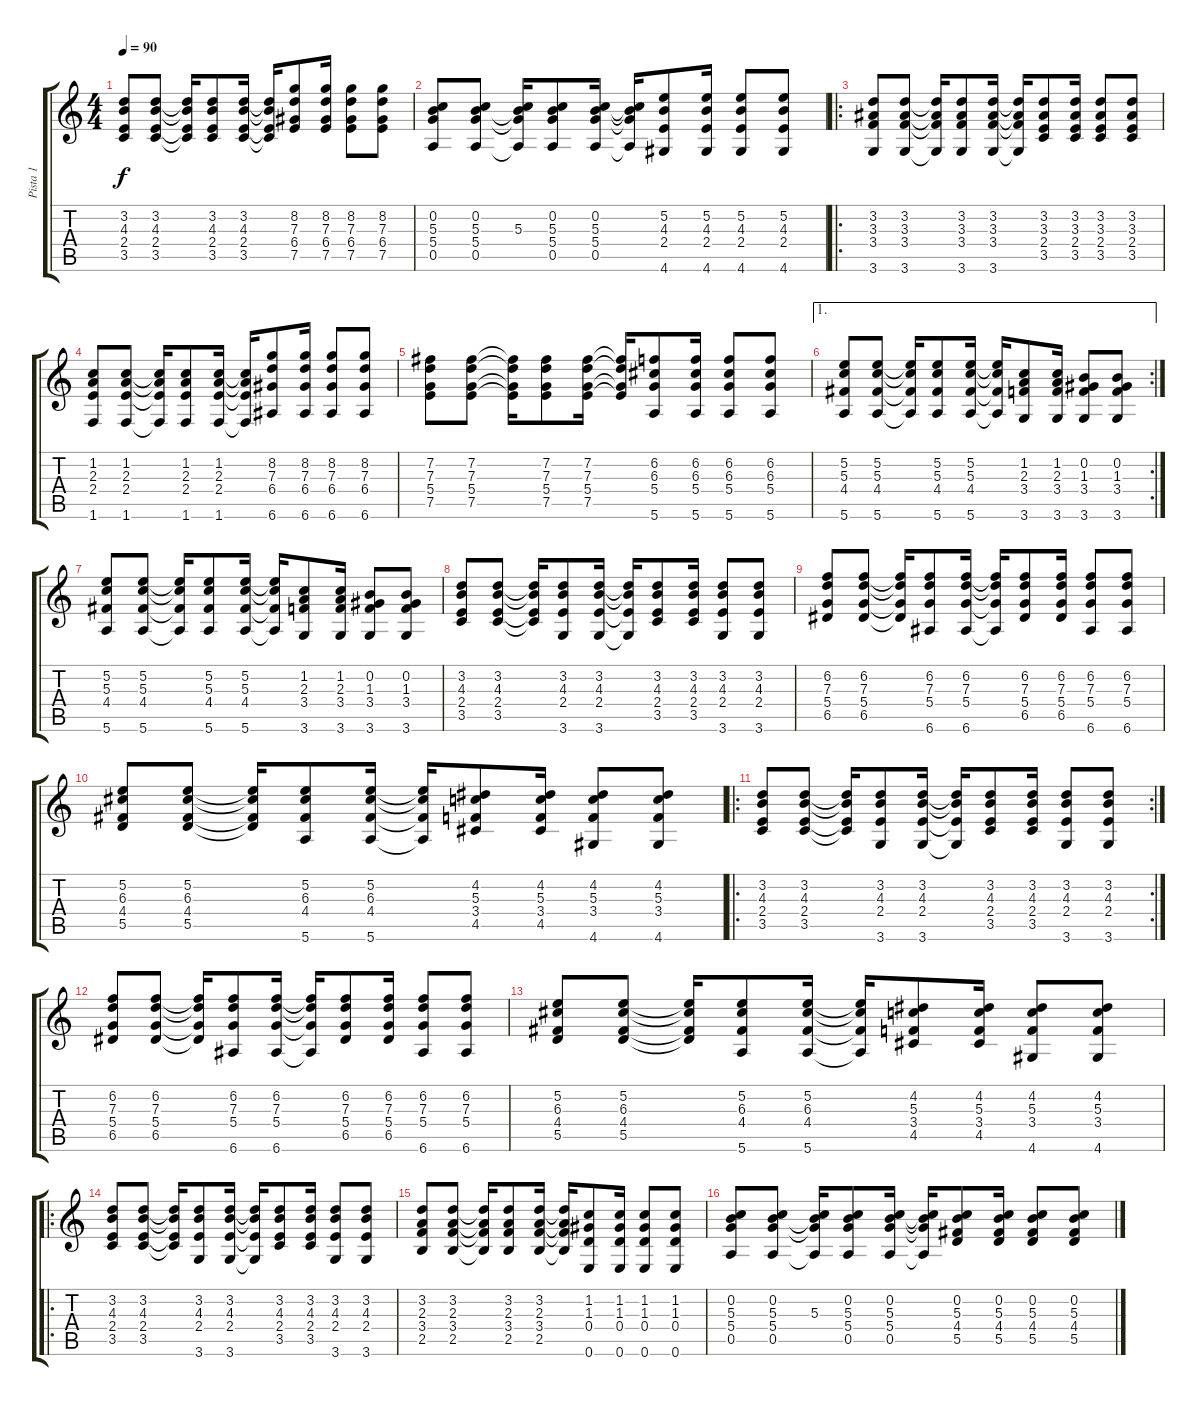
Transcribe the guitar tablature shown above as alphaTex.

\track ("Pista 1" "Pista 1") {instrument acousticguitarsteel}
\staff {score tabs}
\tuning (E4 B3 G3 D3 A2 E2) {hide}
\ts (4 4)
\tempo 90
\clef g2
\ks c
(3.2 4.3 2.4 3.5).8{dy f} (3.2 4.3 2.4 3.5).8 (3.2{t} 4.3{t} 2.4{t} 3.5{t}).16 (3.2 4.3 2.4 3.5).8 (3.2 4.3 2.4 3.5).16 (3.2{t} 4.3{t} 2.4{t} 3.5{t}).16 (8.2 7.3 6.4 7.5).8 (8.2 7.3 6.4 7.5).16 (8.2 7.3 6.4 7.5).8 (8.2 7.3 6.4 7.5).8 |
(0.2 5.3 5.4 0.5).8 (0.2 5.3 5.4 0.5).8 (0.2{t} 5.3 5.4{t} 0.5{t}).16 (0.2 5.3 5.4 0.5).8 (0.2 5.3 5.4 0.5).16 (0.2{t} 5.3{t} 5.4{t} 0.5{t}).16 (5.2 4.3 2.4 4.6).8 (5.2 4.3 2.4 4.6).16 (5.2 4.3 2.4 4.6).8 (5.2 4.3 2.4 4.6).8 |
\ro
(3.2 3.3 3.4 3.6).8 (3.2 3.3 3.4 3.6).8 (3.2{t} 3.3{t} 3.4{t} 3.6{t}).16 (3.2 3.3 3.4 3.6).8 (3.2 3.3 3.4 3.6).16 (3.2{t} 3.3{t} 3.4{t} 3.6{t}).16 (3.2 3.3 2.4 3.5).8 (3.2 3.3 2.4 3.5).16 (3.2 3.3 2.4 3.5).8 (3.2 3.3 2.4 3.5).8 |
(1.2 2.3 2.4 1.6).8 (1.2 2.3 2.4 1.6).8 (1.2{t} 2.3{t} 2.4{t} 1.6{t}).16 (1.2 2.3 2.4 1.6).8 (1.2 2.3 2.4 1.6).16 (1.2{t} 2.3{t} 2.4{t} 1.6{t}).16 (8.2 7.3 6.4 6.6).8 (8.2 7.3 6.4 6.6).16 (8.2 7.3 6.4 6.6).8 (8.2 7.3 6.4 6.6).8 |
(7.2 7.3 5.4 7.5).8 (7.2 7.3 5.4 7.5).8 (7.2{t} 7.3{t} 5.4{t} 7.5{t}).16 (7.2 7.3 5.4 7.5).8 (7.2 7.3 5.4 7.5).16 (7.2{t} 7.3{t} 5.4{t} 7.5{t}).16 (6.2 6.3 5.4 5.6).8 (6.2 6.3 5.4 5.6).16 (6.2 6.3 5.4 5.6).8 (6.2 6.3 5.4 5.6).8 |
\ae 1
\rc 2
(5.2 5.3 4.4 5.6).8 (5.2 5.3 4.4 5.6).8 (5.2{t} 5.3{t} 4.4{t} 5.6{t}).16 (5.2 5.3 4.4 5.6).8 (5.2 5.3 4.4 5.6).16 (5.2{t} 5.3{t} 4.4{t} 5.6{t}).16 (1.2 2.3 3.4 3.6).8 (1.2 2.3 3.4 3.6).16 (0.2 1.3 3.4 3.6).8 (0.2 1.3 3.4 3.6).8 |
(5.2 5.3 4.4 5.6).8 (5.2 5.3 4.4 5.6).8 (5.2{t} 5.3{t} 4.4{t} 5.6{t}).16 (5.2 5.3 4.4 5.6).8 (5.2 5.3 4.4 5.6).16 (5.2{t} 5.3{t} 4.4{t} 5.6{t}).16 (1.2 2.3 3.4 3.6).8 (1.2 2.3 3.4 3.6).16 (0.2 1.3 3.4 3.6).8 (0.2 1.3 3.4 3.6).8 |
(3.2 4.3 2.4 3.5).8 (3.2 4.3 2.4 3.5).8 (3.2{t} 4.3{t} 2.4{t} 3.5{t}).16 (3.2 4.3 2.4 3.6).8 (3.2 4.3 2.4 3.6).16 (3.2{t} 4.3{t} 2.4{t} 3.6{t}).16 (3.2 4.3 2.4 3.5).8 (3.2 4.3 2.4 3.5).16 (3.2 4.3 2.4 3.6).8 (3.2 4.3 2.4 3.6).8 |
(6.2 7.3 5.4 6.5).8 (6.2 7.3 5.4 6.5).8 (6.2{t} 7.3{t} 5.4{t} 6.5{t}).16 (6.2 7.3 5.4 6.6).8 (6.2 7.3 5.4 6.6).16 (6.2{t} 7.3{t} 5.4{t} 6.6{t}).16 (6.2 7.3 5.4 6.5).8 (6.2 7.3 5.4 6.5).16 (6.2 7.3 5.4 6.6).8 (6.2 7.3 5.4 6.6).8 |
(5.2 6.3 4.4 5.5).8 (5.2 6.3 4.4 5.5).8 (5.2{t} 6.3{t} 4.4{t} 5.5{t}).16 (5.2 6.3 4.4 5.6).8 (5.2 6.3 4.4 5.6).16 (5.2{t} 6.3{t} 4.4{t} 5.6{t}).16 (4.2 5.3 3.4 4.5).8 (4.2 5.3 3.4 4.5).16 (4.2 5.3 3.4 4.6).8 (4.2 5.3 3.4 4.6).8 |
\ro
\rc 2
(3.2 4.3 2.4 3.5).8 (3.2 4.3 2.4 3.5).8 (3.2{t} 4.3{t} 2.4{t} 3.5{t}).16 (3.2 4.3 2.4 3.6).8 (3.2 4.3 2.4 3.6).16 (3.2{t} 4.3{t} 2.4{t} 3.6{t}).16 (3.2 4.3 2.4 3.5).8 (3.2 4.3 2.4 3.5).16 (3.2 4.3 2.4 3.6).8 (3.2 4.3 2.4 3.6).8 |
(6.2 7.3 5.4 6.5).8 (6.2 7.3 5.4 6.5).8 (6.2{t} 7.3{t} 5.4{t} 6.5{t}).16 (6.2 7.3 5.4 6.6).8 (6.2 7.3 5.4 6.6).16 (6.2{t} 7.3{t} 5.4{t} 6.6{t}).16 (6.2 7.3 5.4 6.5).8 (6.2 7.3 5.4 6.5).16 (6.2 7.3 5.4 6.6).8 (6.2 7.3 5.4 6.6).8 |
(5.2 6.3 4.4 5.5).8 (5.2 6.3 4.4 5.5).8 (5.2{t} 6.3{t} 4.4{t} 5.5{t}).16 (5.2 6.3 4.4 5.6).8 (5.2 6.3 4.4 5.6).16 (5.2{t} 6.3{t} 4.4{t} 5.6{t}).16 (4.2 5.3 3.4 4.5).8 (4.2 5.3 3.4 4.5).16 (4.2 5.3 3.4 4.6).8 (4.2 5.3 3.4 4.6).8 |
\ro
(3.2 4.3 2.4 3.5).8 (3.2 4.3 2.4 3.5).8 (3.2{t} 4.3{t} 2.4{t} 3.5{t}).16 (3.2 4.3 2.4 3.6).8 (3.2 4.3 2.4 3.6).16 (3.2{t} 4.3{t} 2.4{t} 3.6{t}).16 (3.2 4.3 2.4 3.5).8 (3.2 4.3 2.4 3.5).16 (3.2 4.3 2.4 3.6).8 (3.2 4.3 2.4 3.6).8 |
(3.2 2.3 3.4 2.5).8 (3.2 2.3 3.4 2.5).8 (3.2{t} 2.3{t} 3.4{t} 2.5{t}).16 (3.2 2.3 3.4 2.5).8 (3.2 2.3 3.4 2.5).16 (3.2{t} 2.3{t} 3.4{t} 2.5{t}).16 (1.2 1.3 0.4 0.6).8 (1.2 1.3 0.4 0.6).16 (1.2 1.3 0.4 0.6).8 (1.2 1.3 0.4 0.6).8 |
(0.2 5.3 5.4 0.5).8 (0.2 5.3 5.4 0.5).8 (0.2{t} 5.3 5.4{t} 0.5{t}).16 (0.2 5.3 5.4 0.5).8 (0.2 5.3 5.4 0.5).16 (0.2{t} 5.3{t} 5.4{t} 0.5{t}).16 (0.2 5.3 4.4 5.5).8 (0.2 5.3 4.4 5.5).16 (0.2 5.3 4.4 5.5).8 (0.2 5.3 4.4 5.5).8
